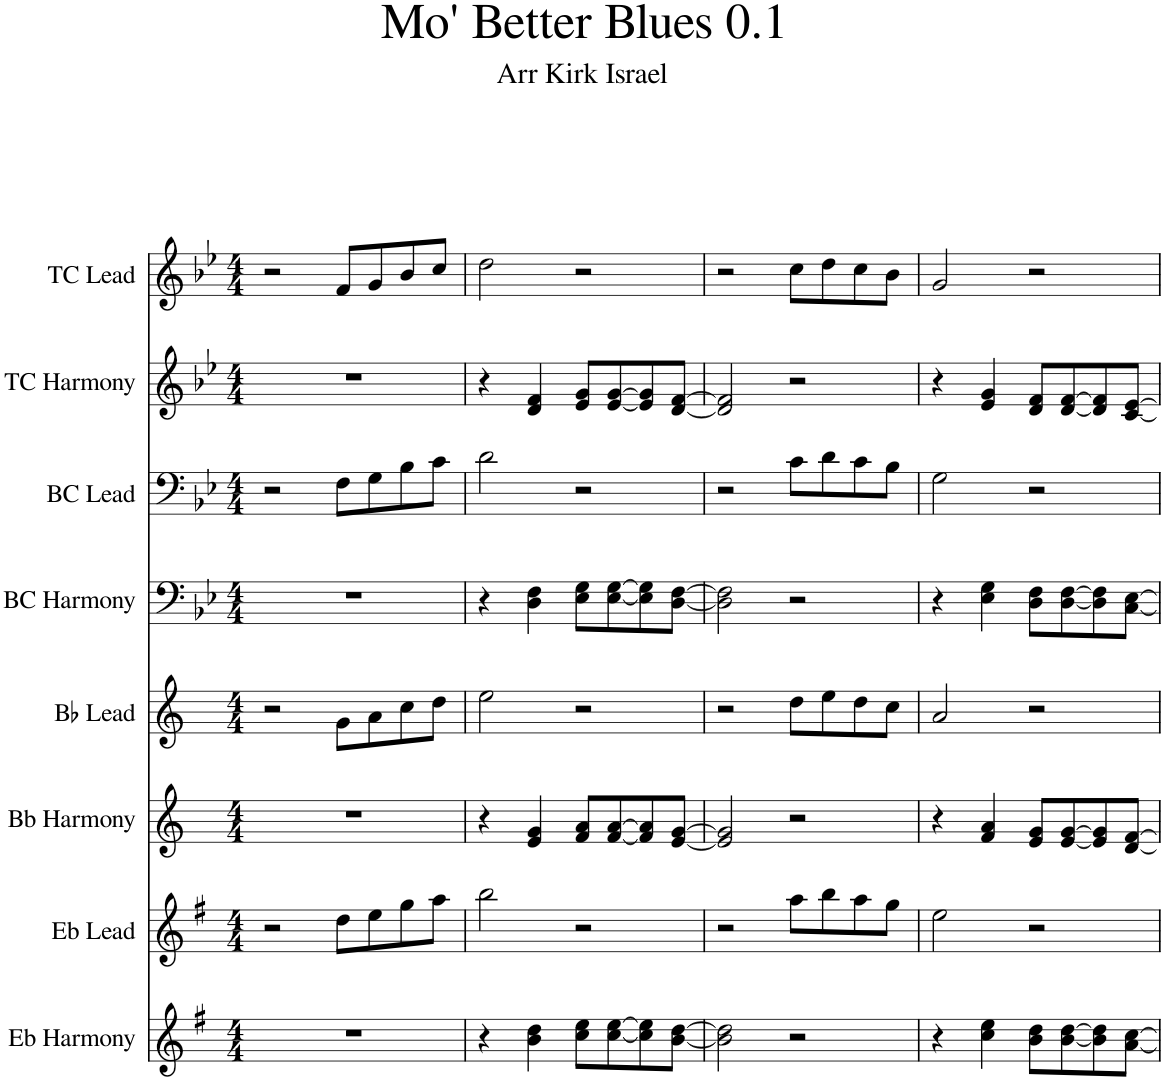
**kern	**kern	**kern	**kern	**kern	**kern	**kern	**kern
*part8	*part7	*part6	*part5	*part4	*part3	*part2	*part1
*staff8	*staff7	*staff6	*staff5	*staff4	*staff3	*staff2	*staff1
*I"Eb Harmony	*I"Eb Lead	*I"Bb Harmony	*I"Bb Lead	*I"BC Harmony	*I"BC Lead	*I"TC Harmony	*I"TC Lead
*I'Eb H	*I'Eb L	*I'Bb H	*I'Bb L	*I'BC.	*I'BC L	*I'TC H	*I'TC L
*clefG2	*clefG2	*clefG2	*clefG2	*clefF4	*clefF4	*clefG2	*clefG2
*Trd5c9	*Trd5c9	*Trd8c14	*Trd1c2	*	*	*	*
*k[f#]	*k[f#]	*k[]	*k[]	*k[b-e-]	*k[b-e-]	*k[b-e-]	*k[b-e-]
*M4/4	*M4/4	*M4/4	*M4/4	*M4/4	*M4/4	*M4/4	*M4/4
=1	=1	=1	=1	=1	=1	=1	=1
1r	2r	1r	2r	1r	2r	1r	2r
.	8dd\L	.	8g\L	.	8F\L	.	8f/L
.	8ee\	.	8a\	.	8G\	.	8g/
.	8gg\	.	8cc\	.	8B-\	.	8b-/
.	8aa\J	.	8dd\J	.	8c\J	.	8cc/J
=2	=2	=2	=2	=2	=2	=2	=2
4r	2bb\	4r	2ee\	4r	2d\	4r	2dd\
4b\ 4dd\	.	4e/ 4g/	.	4D\ 4F\	.	4d/ 4f/	.
8cc\ 8ee\L	2r	8f/ 8a/L	2r	8E-\ 8G\L	2r	8e-/ 8g/L	2r
[8cc\ [8ee\	.	[8f/ [8a/	.	[8E-\ [8G\	.	[8e-/ [8g/	.
8cc\] 8ee\]	.	8f/] 8a/]	.	8E-\] 8G\]	.	8e-/] 8g/]	.
[8b\ [8dd\J	.	[8e/ [8g/J	.	[8D\ [8F\J	.	[8d/ [8f/J	.
=3	=3	=3	=3	=3	=3	=3	=3
2b\] 2dd\]	2r	2e/] 2g/]	2r	2D\] 2F\]	2r	2d/] 2f/]	2r
2r	8aa\L	2r	8dd\L	2r	8c\L	2r	8cc\L
.	8bb\	.	8ee\	.	8d\	.	8dd\
.	8aa\	.	8dd\	.	8c\	.	8cc\
.	8gg\J	.	8cc\J	.	8B-\J	.	8b-\J
=4	=4	=4	=4	=4	=4	=4	=4
4r	2ee\	4r	2a/	4r	2G\	4r	2g/
4cc\ 4ee\	.	4f/ 4a/	.	4E-\ 4G\	.	4e-/ 4g/	.
8b\ 8dd\L	2r	8e/ 8g/L	2r	8D\ 8F\L	2r	8d/ 8f/L	2r
[8b\ [8dd\	.	[8e/ [8g/	.	[8D\ [8F\	.	[8d/ [8f/	.
8b\] 8dd\]	.	8e/] 8g/]	.	8D\] 8F\]	.	8d/] 8f/]	.
[8a\ [8cc\J	.	[8d/ [8f/J	.	[8C\ [8E-\J	.	[8c/ [8e-/J	.
=	=	=	=	=	=	=	=
*-	*-	*-	*-	*-	*-	*-	*-
